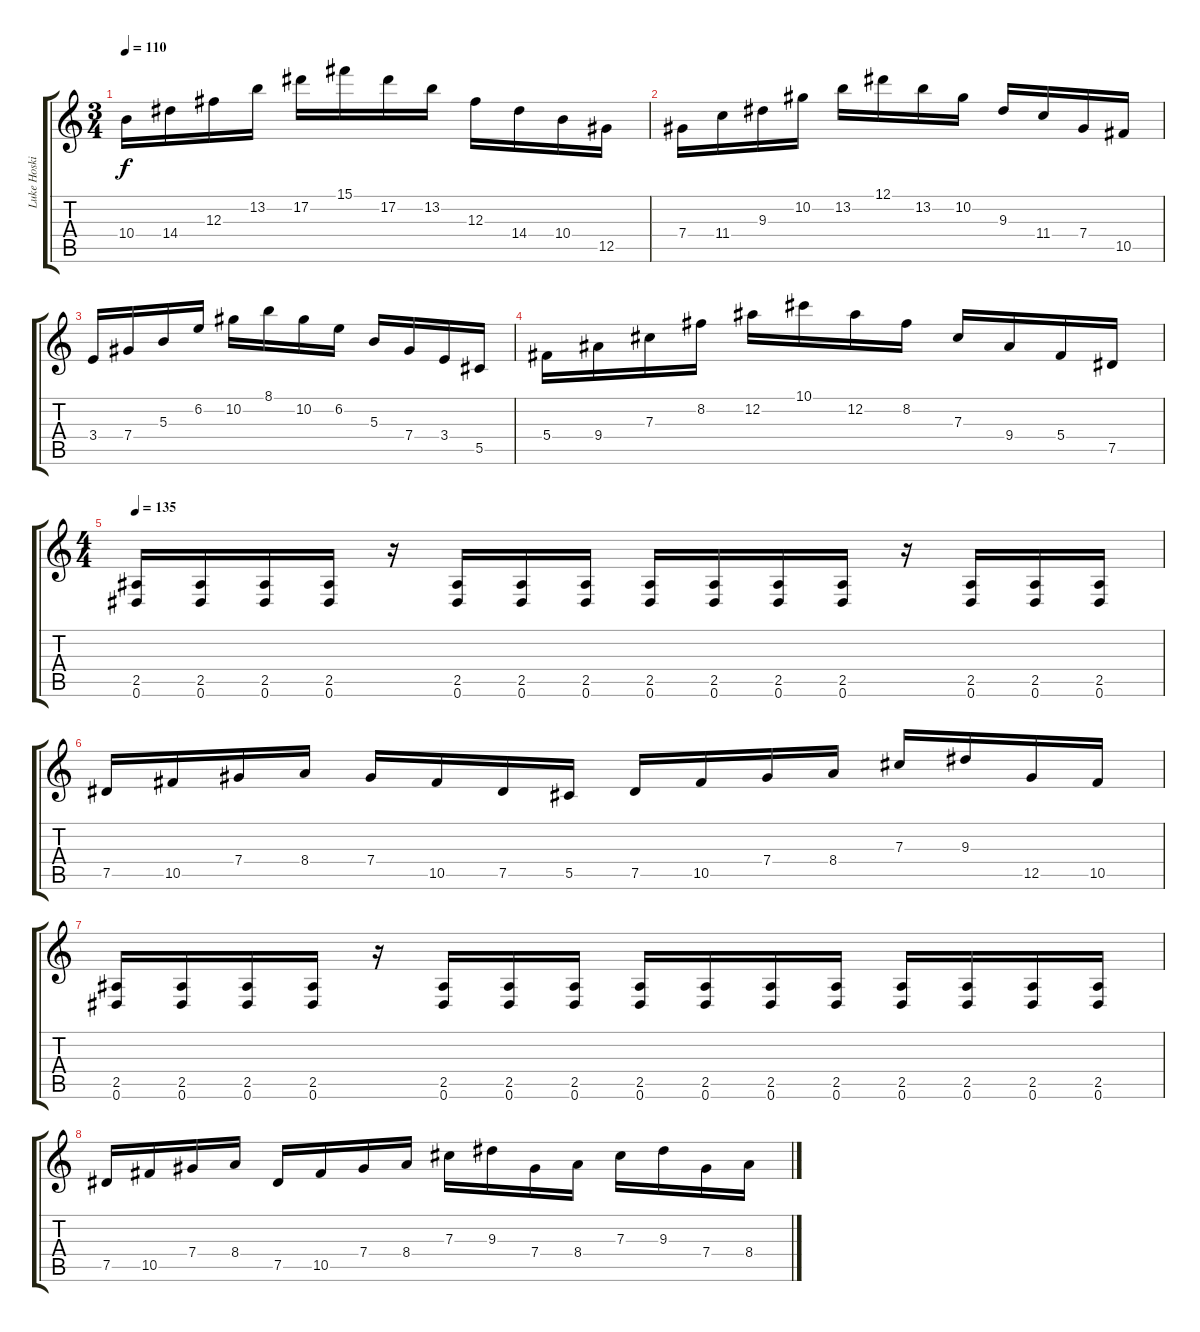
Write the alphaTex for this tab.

\track ("Luke Hoskin" "Luke Hoski") {instrument overdrivenguitar}
\staff {score tabs}
\tuning (Eb4 Bb3 Gb3 Db3 Ab2 Eb2) {hide}
\ts (3 4)
\tempo 110
\clef g2
\ks c
10.4.16{dy f} 14.4.16 12.3.16 13.2.16 17.2.16 15.1.16 17.2.16 13.2.16 12.3.16 14.4.16 10.4.16 12.5.16 |
7.4.16 11.4.16 9.3.16 10.2.16 13.2.16 12.1.16 13.2.16 10.2.16 9.3.16 11.4.16 7.4.16 10.5.16 |
3.4.16 7.4.16 5.3.16 6.2.16 10.2.16 8.1.16 10.2.16 6.2.16 5.3.16 7.4.16 3.4.16 5.5.16 |
5.4.16 9.4.16 7.3.16 8.2.16 12.2.16 10.1.16 12.2.16 8.2.16 7.3.16 9.4.16 5.4.16 7.5.16 |
\ts (4 4)
\tempo 135
(2.5 0.6).16 (2.5 0.6).16 (2.5 0.6).16 (2.5 0.6).16 r.16 (2.5 0.6).16 (2.5 0.6).16 (2.5 0.6).16 (2.5 0.6).16 (2.5 0.6).16 (2.5 0.6).16 (2.5 0.6).16 r.16 (2.5 0.6).16 (2.5 0.6).16 (2.5 0.6).16 |
7.5.16 10.5.16 7.4.16 8.4.16 7.4.16 10.5.16 7.5.16 5.5.16 7.5.16 10.5.16 7.4.16 8.4.16 7.3.16 9.3.16 12.5.16 10.5.16 |
(2.5 0.6).16 (2.5 0.6).16 (2.5 0.6).16 (2.5 0.6).16 r.16 (2.5 0.6).16 (2.5 0.6).16 (2.5 0.6).16 (2.5 0.6).16 (2.5 0.6).16 (2.5 0.6).16 (2.5 0.6).16 (2.5 0.6).16 (2.5 0.6).16 (2.5 0.6).16 (2.5 0.6).16 |
7.5.16 10.5.16 7.4.16 8.4.16 7.5.16 10.5.16 7.4.16 8.4.16 7.3.16 9.3.16 7.4.16 8.4.16 7.3.16 9.3.16 7.4.16 8.4.16
